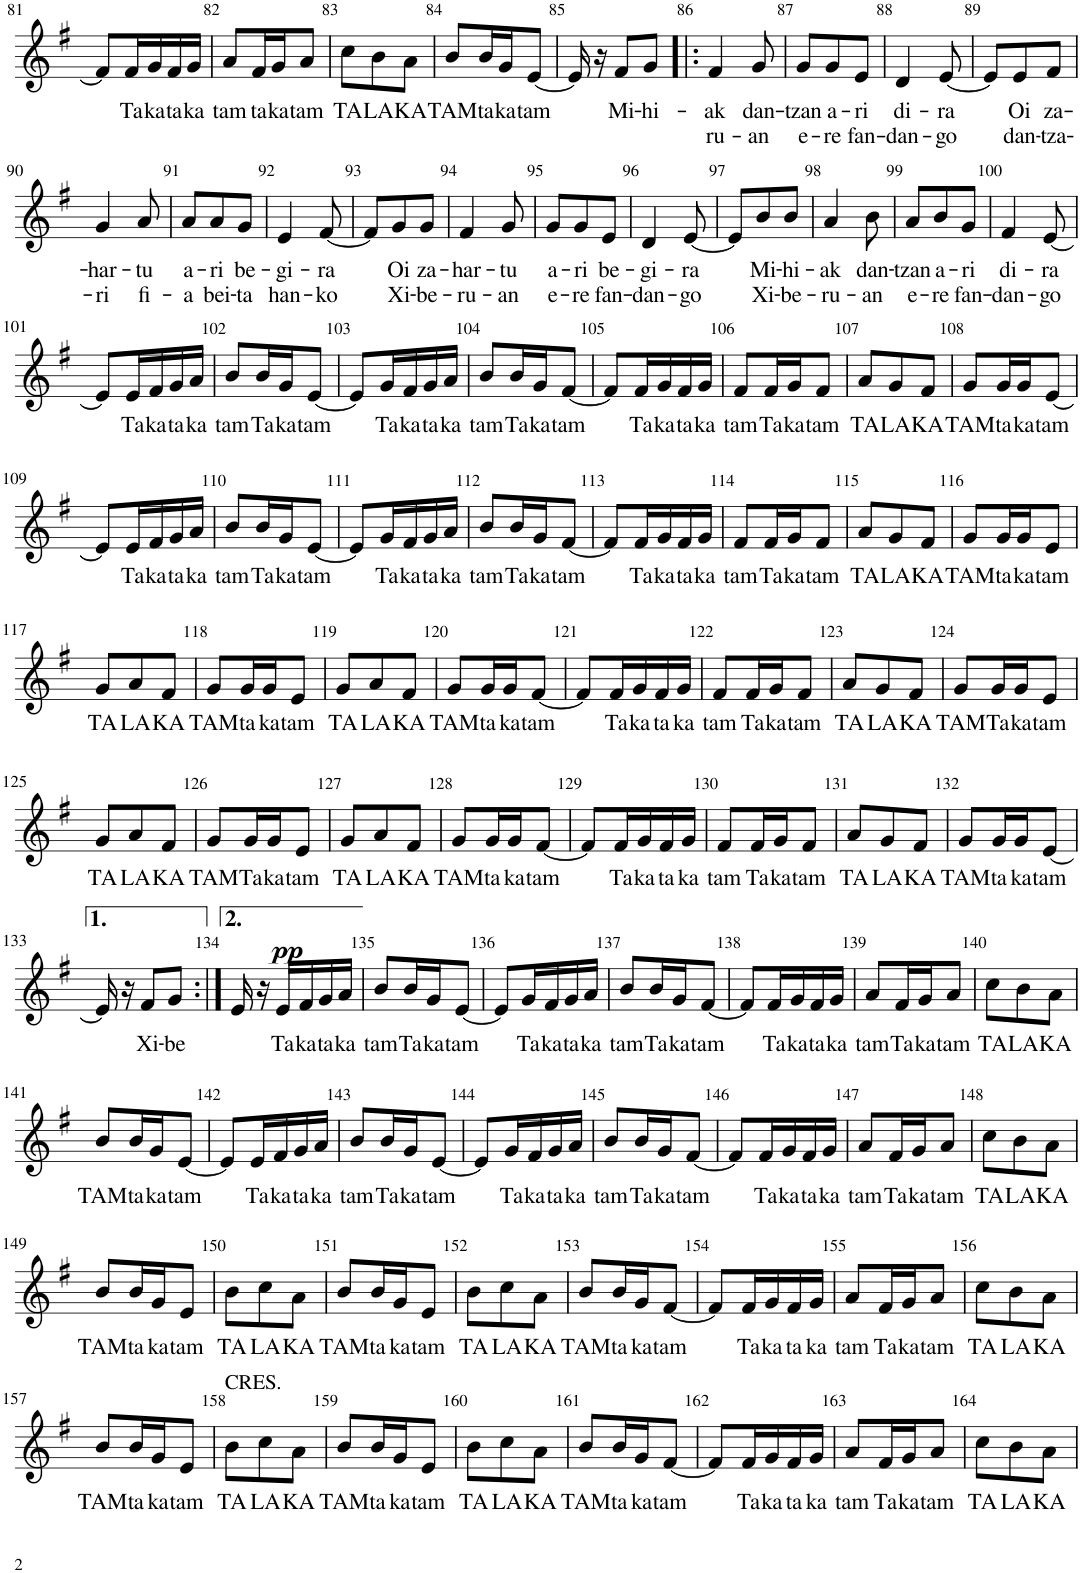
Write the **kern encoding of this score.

**kern	**text	**text	**dynam
*part1	*part1	*part1	*part1
*staff1	*staff1	*staff1	*staff1
*I"Alto	*	*	*
*I'A.	*	*	*
!!LO:PB:g=z
*clefG2	*	*	*
*k[f#]	*	*	*
*M3/8	*	*	*
=81	=81	=81	=81
8f#/L]	.	.	.
!	!LO:LY:b	!	!
16f#/L	Ta	.	.
!	!LO:LY:b	!	!
16g/	ka	.	.
!	!LO:LY:b	!	!
16f#/	ta	.	.
!	!LO:LY:b	!	!
16g/JJ	ka	.	.
=82	=82	=82	=82
!	!LO:LY:b	!	!
8a/L	tam	.	.
!	!LO:LY:b	!	!
16f#/L	ta	.	.
!	!LO:LY:b	!	!
16g/J	ka	.	.
!	!LO:LY:b	!	!
8a/J	tam	.	.
=83	=83	=83	=83
!	!LO:LY:b	!	!
8cc\L	TA	.	.
!	!LO:LY:b	!	!
8b\	LA	.	.
!	!LO:LY:b	!	!
8a\J	KA	.	.
=84	=84	=84	=84
!	!LO:LY:b	!	!
8b/L	TAM	.	.
!	!LO:LY:b	!	!
16b/L	ta	.	.
!	!LO:LY:b	!	!
16g/J	ka	.	.
!	!LO:LY:b	!	!
[8e/J	tam	.	.
=85	=85	=85	=85
16e/]	.	.	.
16r	.	.	.
!	!LO:LY:b	!	!
8f#/L	Mi-	.	.
!	!LO:LY:b	!	!
8g/J	-hi-	.	.
=86!|:	=86!|:	=86!|:	=86!|:
!	!LO:LY:b	!LO:LY:b	!
4f#/	-ak	-ru-	.
!	!LO:LY:b	!LO:LY:b	!
8g/	dan-	-an	.
=87	=87	=87	=87
!	!LO:LY:b	!LO:LY:b	!
8g/L	-tzan	e-	.
!	!LO:LY:b	!LO:LY:b	!
8g/	a-	-re	.
!	!LO:LY:b	!LO:LY:b	!
8e/J	-ri	fan-	.
=88	=88	=88	=88
!	!LO:LY:b	!LO:LY:b	!
4d/	di-	-dan-	.
!	!LO:LY:b	!LO:LY:b	!
[8e/	-ra	-go	.
=89	=89	=89	=89
8e/L]	.	.	.
!	!LO:LY:b	!LO:LY:b	!
8e/	Oi	dan-	.
!	!LO:LY:b	!LO:LY:b	!
8f#/J	za-	-tza-	.
!!LO:LB:g=z
=90	=90	=90	=90
!	!LO:LY:b	!LO:LY:b	!
4g/	-har-	-ri	.
!	!LO:LY:b	!LO:LY:b	!
8a/	-tu	fi-	.
=91	=91	=91	=91
!	!LO:LY:b	!LO:LY:b	!
8a/L	a-	-a	.
!	!LO:LY:b	!LO:LY:b	!
8a/	-ri	bei-	.
!	!LO:LY:b	!LO:LY:b	!
8g/J	be-	-ta	.
=92	=92	=92	=92
!	!LO:LY:b	!LO:LY:b	!
4e/	-gi-	han-	.
!	!LO:LY:b	!LO:LY:b	!
[8f#/	-ra	-ko	.
=93	=93	=93	=93
8f#/L]	.	.	.
!	!LO:LY:b	!LO:LY:b	!
8g/	Oi	Xi-	.
!	!LO:LY:b	!LO:LY:b	!
8g/J	za-	-be-	.
=94	=94	=94	=94
!	!LO:LY:b	!LO:LY:b	!
4f#/	-har-	-ru-	.
!	!LO:LY:b	!LO:LY:b	!
8g/	-tu	-an	.
=95	=95	=95	=95
!	!LO:LY:b	!LO:LY:b	!
8g/L	-a-	e-	.
!	!LO:LY:b	!LO:LY:b	!
8g/	-ri	-re	.
!	!LO:LY:b	!LO:LY:b	!
8e/J	be-	fan-	.
=96	=96	=96	=96
!	!LO:LY:b	!LO:LY:b	!
4d/	-gi-	-dan-	.
!	!LO:LY:b	!LO:LY:b	!
[8e/	-ra	-go	.
=97	=97	=97	=97
8e/L]	.	.	.
!	!LO:LY:b	!LO:LY:b	!
8b/	Mi-	Xi-	.
!	!LO:LY:b	!LO:LY:b	!
8b/J	-hi-	-be-	.
=98	=98	=98	=98
!	!LO:LY:b	!LO:LY:b	!
4a/	-ak	-ru-	.
!	!LO:LY:b	!LO:LY:b	!
8b\	dan-	-an	.
=99	=99	=99	=99
!	!LO:LY:b	!LO:LY:b	!
8a/L	-tzan	e-	.
!	!LO:LY:b	!LO:LY:b	!
8b/	a-	-re	.
!	!LO:LY:b	!LO:LY:b	!
8g/J	-ri	fan-	.
=100	=100	=100	=100
!	!LO:LY:b	!LO:LY:b	!
4f#/	di-	-dan-	.
!	!LO:LY:b	!LO:LY:b	!
[8e/	-ra	-go	.
!!LO:LB:g=z
=101	=101	=101	=101
8e/L]	.	.	.
!	!LO:LY:b	!	!
16e/L	Ta	.	.
!	!LO:LY:b	!	!
16f#/	ka	.	.
!	!LO:LY:b	!	!
16g/	ta	.	.
!	!LO:LY:b	!	!
16a/JJ	ka	.	.
=102	=102	=102	=102
!	!LO:LY:b	!	!
8b/L	tam	.	.
!	!LO:LY:b	!	!
16b/L	Ta	.	.
!	!LO:LY:b	!	!
16g/J	ka	.	.
!	!LO:LY:b	!	!
[8e/J	tam	.	.
=103	=103	=103	=103
8e/L]	.	.	.
!	!LO:LY:b	!	!
16g/L	Ta	.	.
!	!LO:LY:b	!	!
16f#/	ka	.	.
!	!LO:LY:b	!	!
16g/	ta	.	.
!	!LO:LY:b	!	!
16a/JJ	ka	.	.
=104	=104	=104	=104
!	!LO:LY:b	!	!
8b/L	tam	.	.
!	!LO:LY:b	!	!
16b/L	Ta	.	.
!	!LO:LY:b	!	!
16g/J	ka	.	.
!	!LO:LY:b	!	!
[8f#/J	tam	.	.
=105	=105	=105	=105
8f#/L]	.	.	.
!	!LO:LY:b	!	!
16f#/L	Ta	.	.
!	!LO:LY:b	!	!
16g/	ka	.	.
!	!LO:LY:b	!	!
16f#/	ta	.	.
!	!LO:LY:b	!	!
16g/JJ	ka	.	.
=106	=106	=106	=106
!	!LO:LY:b	!	!
8f#/L	tam	.	.
!	!LO:LY:b	!	!
16f#/L	Ta	.	.
!	!LO:LY:b	!	!
16g/J	ka	.	.
!	!LO:LY:b	!	!
8f#/J	tam	.	.
=107	=107	=107	=107
!	!LO:LY:b	!	!
8a/L	TA	.	.
!	!LO:LY:b	!	!
8g/	LA	.	.
!	!LO:LY:b	!	!
8f#/J	KA	.	.
=108	=108	=108	=108
!	!LO:LY:b	!	!
8g/L	TAM	.	.
!	!LO:LY:b	!	!
16g/L	ta	.	.
!	!LO:LY:b	!	!
16g/J	ka	.	.
!	!LO:LY:b	!	!
[8e/J	tam	.	.
!!LO:LB:g=z
=109	=109	=109	=109
8e/L]	.	.	.
!	!LO:LY:b	!	!
16e/L	Ta	.	.
!	!LO:LY:b	!	!
16f#/	ka	.	.
!	!LO:LY:b	!	!
16g/	ta	.	.
!	!LO:LY:b	!	!
16a/JJ	ka	.	.
=110	=110	=110	=110
!	!LO:LY:b	!	!
8b/L	tam	.	.
!	!LO:LY:b	!	!
16b/L	Ta	.	.
!	!LO:LY:b	!	!
16g/J	ka	.	.
!	!LO:LY:b	!	!
[8e/J	tam	.	.
=111	=111	=111	=111
8e/L]	.	.	.
!	!LO:LY:b	!	!
16g/L	Ta	.	.
!	!LO:LY:b	!	!
16f#/	ka	.	.
!	!LO:LY:b	!	!
16g/	ta	.	.
!	!LO:LY:b	!	!
16a/JJ	ka	.	.
=112	=112	=112	=112
!	!LO:LY:b	!	!
8b/L	tam	.	.
!	!LO:LY:b	!	!
16b/L	Ta	.	.
!	!LO:LY:b	!	!
16g/J	ka	.	.
!	!LO:LY:b	!	!
[8f#/J	tam	.	.
=113	=113	=113	=113
8f#/L]	.	.	.
!	!LO:LY:b	!	!
16f#/L	Ta	.	.
!	!LO:LY:b	!	!
16g/	ka	.	.
!	!LO:LY:b	!	!
16f#/	ta	.	.
!	!LO:LY:b	!	!
16g/JJ	ka	.	.
=114	=114	=114	=114
!	!LO:LY:b	!	!
8f#/L	tam	.	.
!	!LO:LY:b	!	!
16f#/L	Ta	.	.
!	!LO:LY:b	!	!
16g/J	ka	.	.
!	!LO:LY:b	!	!
8f#/J	tam	.	.
=115	=115	=115	=115
!	!LO:LY:b	!	!
8a/L	TA	.	.
!	!LO:LY:b	!	!
8g/	LA	.	.
!	!LO:LY:b	!	!
8f#/J	KA	.	.
=116	=116	=116	=116
!	!LO:LY:b	!	!
8g/L	TAM	.	.
!	!LO:LY:b	!	!
16g/L	ta	.	.
!	!LO:LY:b	!	!
16g/J	ka	.	.
!	!LO:LY:b	!	!
8e/J	tam	.	.
!!LO:LB:g=z
=117	=117	=117	=117
!	!LO:LY:b	!	!
8g/L	TA	.	.
!	!LO:LY:b	!	!
8a/	LA	.	.
!	!LO:LY:b	!	!
8f#/J	KA	.	.
=118	=118	=118	=118
!	!LO:LY:b	!	!
8g/L	TAM	.	.
!	!LO:LY:b	!	!
16g/L	ta	.	.
!	!LO:LY:b	!	!
16g/J	ka	.	.
!	!LO:LY:b	!	!
8e/J	tam	.	.
=119	=119	=119	=119
!	!LO:LY:b	!	!
8g/L	TA	.	.
!	!LO:LY:b	!	!
8a/	LA	.	.
!	!LO:LY:b	!	!
8f#/J	KA	.	.
=120	=120	=120	=120
!	!LO:LY:b	!	!
8g/L	TAM	.	.
!	!LO:LY:b	!	!
16g/L	ta	.	.
!	!LO:LY:b	!	!
16g/J	ka	.	.
!	!LO:LY:b	!	!
[8f#/J	tam	.	.
=121	=121	=121	=121
8f#/L]	.	.	.
!	!LO:LY:b	!	!
16f#/L	Ta	.	.
!	!LO:LY:b	!	!
16g/	ka	.	.
!	!LO:LY:b	!	!
16f#/	ta	.	.
!	!LO:LY:b	!	!
16g/JJ	ka	.	.
=122	=122	=122	=122
!	!LO:LY:b	!	!
8f#/L	tam	.	.
!	!LO:LY:b	!	!
16f#/L	Ta	.	.
!	!LO:LY:b	!	!
16g/J	ka	.	.
!	!LO:LY:b	!	!
8f#/J	tam	.	.
=123	=123	=123	=123
!	!LO:LY:b	!	!
8a/L	TA	.	.
!	!LO:LY:b	!	!
8g/	LA	.	.
!	!LO:LY:b	!	!
8f#/J	KA	.	.
=124	=124	=124	=124
!	!LO:LY:b	!	!
8g/L	TAM	.	.
!	!LO:LY:b	!	!
16g/L	Ta	.	.
!	!LO:LY:b	!	!
16g/J	ka	.	.
!	!LO:LY:b	!	!
8e/J	tam	.	.
!!LO:LB:g=z
=125	=125	=125	=125
!	!LO:LY:b	!	!
8g/L	TA	.	.
!	!LO:LY:b	!	!
8a/	LA	.	.
!	!LO:LY:b	!	!
8f#/J	KA	.	.
=126	=126	=126	=126
!	!LO:LY:b	!	!
8g/L	TAM	.	.
!	!LO:LY:b	!	!
16g/L	Ta	.	.
!	!LO:LY:b	!	!
16g/J	ka	.	.
!	!LO:LY:b	!	!
8e/J	tam	.	.
=127	=127	=127	=127
!	!LO:LY:b	!	!
8g/L	TA	.	.
!	!LO:LY:b	!	!
8a/	LA	.	.
!	!LO:LY:b	!	!
8f#/J	KA	.	.
=128	=128	=128	=128
!	!LO:LY:b	!	!
8g/L	TAM	.	.
!	!LO:LY:b	!	!
16g/L	ta	.	.
!	!LO:LY:b	!	!
16g/J	ka	.	.
!	!LO:LY:b	!	!
[8f#/J	tam	.	.
=129	=129	=129	=129
8f#/L]	.	.	.
!	!LO:LY:b	!	!
16f#/L	Ta	.	.
!	!LO:LY:b	!	!
16g/	ka	.	.
!	!LO:LY:b	!	!
16f#/	ta	.	.
!	!LO:LY:b	!	!
16g/JJ	ka	.	.
=130	=130	=130	=130
!	!LO:LY:b	!	!
8f#/L	tam	.	.
!	!LO:LY:b	!	!
16f#/L	Ta	.	.
!	!LO:LY:b	!	!
16g/J	ka	.	.
!	!LO:LY:b	!	!
8f#/J	tam	.	.
=131	=131	=131	=131
!	!LO:LY:b	!	!
8a/L	TA	.	.
!	!LO:LY:b	!	!
8g/	LA	.	.
!	!LO:LY:b	!	!
8f#/J	KA	.	.
=132	=132	=132	=132
!	!LO:LY:b	!	!
8g/L	TAM	.	.
!	!LO:LY:b	!	!
16g/L	ta	.	.
!	!LO:LY:b	!	!
16g/J	ka	.	.
!	!LO:LY:b	!	!
[8e/J	tam	.	.
!!LO:LB:g=z
=133	=133	=133	=133
16e/]	.	.	.
16r	.	.	.
!	!LO:LY:b	!	!
8f#/L	Xi-	.	.
!	!LO:LY:b	!	!
8g/J	-be	.	.
=134:|!	=134:|!	=134:|!	=134:|!
16e/	.	.	.
16r	.	.	.
!	!LO:LY:b	!	!LO:DY:a
16e/LL	Ta	.	pp
!	!LO:LY:b	!	!
16f#/	ka	.	.
!	!LO:LY:b	!	!
16g/	ta	.	.
!	!LO:LY:b	!	!
16a/JJ	ka	.	.
=135	=135	=135	=135
!	!LO:LY:b	!	!
8b/L	tam	.	.
!	!LO:LY:b	!	!
16b/L	Ta	.	.
!	!LO:LY:b	!	!
16g/J	ka	.	.
!	!LO:LY:b	!	!
[8e/J	tam	.	.
=136	=136	=136	=136
8e/L]	.	.	.
!	!LO:LY:b	!	!
16g/L	Ta	.	.
!	!LO:LY:b	!	!
16f#/	ka	.	.
!	!LO:LY:b	!	!
16g/	ta	.	.
!	!LO:LY:b	!	!
16a/JJ	ka	.	.
=137	=137	=137	=137
!	!LO:LY:b	!	!
8b/L	tam	.	.
!	!LO:LY:b	!	!
16b/L	Ta	.	.
!	!LO:LY:b	!	!
16g/J	ka	.	.
!	!LO:LY:b	!	!
[8f#/J	tam	.	.
=138	=138	=138	=138
8f#/L]	.	.	.
!	!LO:LY:b	!	!
16f#/L	Ta	.	.
!	!LO:LY:b	!	!
16g/	ka	.	.
!	!LO:LY:b	!	!
16f#/	ta	.	.
!	!LO:LY:b	!	!
16g/JJ	ka	.	.
=139	=139	=139	=139
!	!LO:LY:b	!	!
8a/L	tam	.	.
!	!LO:LY:b	!	!
16f#/L	Ta	.	.
!	!LO:LY:b	!	!
16g/J	ka	.	.
!	!LO:LY:b	!	!
8a/J	tam	.	.
=140	=140	=140	=140
!	!LO:LY:b	!	!
8cc\L	TA	.	.
!	!LO:LY:b	!	!
8b\	LA	.	.
!	!LO:LY:b	!	!
8a\J	KA	.	.
!!LO:LB:g=z
=141	=141	=141	=141
!	!LO:LY:b	!	!
8b/L	TAM	.	.
!	!LO:LY:b	!	!
16b/L	ta	.	.
!	!LO:LY:b	!	!
16g/J	ka	.	.
!	!LO:LY:b	!	!
[8e/J	tam	.	.
=142	=142	=142	=142
8e/L]	.	.	.
!	!LO:LY:b	!	!
16e/L	Ta	.	.
!	!LO:LY:b	!	!
16f#/	ka	.	.
!	!LO:LY:b	!	!
16g/	ta	.	.
!	!LO:LY:b	!	!
16a/JJ	ka	.	.
=143	=143	=143	=143
!	!LO:LY:b	!	!
8b/L	tam	.	.
!	!LO:LY:b	!	!
16b/L	Ta	.	.
!	!LO:LY:b	!	!
16g/J	ka	.	.
!	!LO:LY:b	!	!
[8e/J	tam	.	.
=144	=144	=144	=144
8e/L]	.	.	.
!	!LO:LY:b	!	!
16g/L	Ta	.	.
!	!LO:LY:b	!	!
16f#/	ka	.	.
!	!LO:LY:b	!	!
16g/	ta	.	.
!	!LO:LY:b	!	!
16a/JJ	ka	.	.
=145	=145	=145	=145
!	!LO:LY:b	!	!
8b/L	tam	.	.
!	!LO:LY:b	!	!
16b/L	Ta	.	.
!	!LO:LY:b	!	!
16g/J	ka	.	.
!	!LO:LY:b	!	!
[8f#/J	tam	.	.
=146	=146	=146	=146
8f#/L]	.	.	.
!	!LO:LY:b	!	!
16f#/L	Ta	.	.
!	!LO:LY:b	!	!
16g/	ka	.	.
!	!LO:LY:b	!	!
16f#/	ta	.	.
!	!LO:LY:b	!	!
16g/JJ	ka	.	.
=147	=147	=147	=147
!	!LO:LY:b	!	!
8a/L	tam	.	.
!	!LO:LY:b	!	!
16f#/L	Ta	.	.
!	!LO:LY:b	!	!
16g/J	ka	.	.
!	!LO:LY:b	!	!
8a/J	tam	.	.
=148	=148	=148	=148
!	!LO:LY:b	!	!
8cc\L	TA	.	.
!	!LO:LY:b	!	!
8b\	LA	.	.
!	!LO:LY:b	!	!
8a\J	KA	.	.
!!LO:LB:g=z
=149	=149	=149	=149
!	!LO:LY:b	!	!
8b/L	TAM	.	.
!	!LO:LY:b	!	!
16b/L	ta	.	.
!	!LO:LY:b	!	!
16g/J	ka	.	.
!	!LO:LY:b	!	!
8e/J	tam	.	.
=150	=150	=150	=150
!	!LO:LY:b	!	!
8b\L	TA	.	.
!	!LO:LY:b	!	!
8cc\	LA	.	.
!	!LO:LY:b	!	!
8a\J	KA	.	.
=151	=151	=151	=151
!	!LO:LY:b	!	!
8b/L	TAM	.	.
!	!LO:LY:b	!	!
16b/L	ta	.	.
!	!LO:LY:b	!	!
16g/J	ka	.	.
!	!LO:LY:b	!	!
8e/J	tam	.	.
=152	=152	=152	=152
!	!LO:LY:b	!	!
8b\L	TA	.	.
!	!LO:LY:b	!	!
8cc\	LA	.	.
!	!LO:LY:b	!	!
8a\J	KA	.	.
=153	=153	=153	=153
!	!LO:LY:b	!	!
8b/L	TAM	.	.
!	!LO:LY:b	!	!
16b/L	ta	.	.
!	!LO:LY:b	!	!
16g/J	ka	.	.
!	!LO:LY:b	!	!
[8f#/J	tam	.	.
=154	=154	=154	=154
8f#/L]	.	.	.
!	!LO:LY:b	!	!
16f#/L	Ta	.	.
!	!LO:LY:b	!	!
16g/	ka	.	.
!	!LO:LY:b	!	!
16f#/	ta	.	.
!	!LO:LY:b	!	!
16g/JJ	ka	.	.
=155	=155	=155	=155
!	!LO:LY:b	!	!
8a/L	tam	.	.
!	!LO:LY:b	!	!
16f#/L	Ta	.	.
!	!LO:LY:b	!	!
16g/J	ka	.	.
!	!LO:LY:b	!	!
8a/J	tam	.	.
=156	=156	=156	=156
!	!LO:LY:b	!	!
8cc\L	TA	.	.
!	!LO:LY:b	!	!
8b\	LA	.	.
!	!LO:LY:b	!	!
8a\J	KA	.	.
!!LO:LB:g=z
=157	=157	=157	=157
!	!LO:LY:b	!	!
8b/L	TAM	.	.
!	!LO:LY:b	!	!
16b/L	ta	.	.
!	!LO:LY:b	!	!
16g/J	ka	.	.
!	!LO:LY:b	!	!
8e/J	tam	.	.
=158	=158	=158	=158
!LO:TX:a:t=CRES.	!	!	!
!	!LO:LY:b	!	!
8b\L	TA	.	.
!	!LO:LY:b	!	!
8cc\	LA	.	.
!	!LO:LY:b	!	!
8a\J	KA	.	.
=159	=159	=159	=159
!	!LO:LY:b	!	!
8b/L	TAM	.	.
!	!LO:LY:b	!	!
16b/L	ta	.	.
!	!LO:LY:b	!	!
16g/J	ka	.	.
!	!LO:LY:b	!	!
8e/J	tam	.	.
=160	=160	=160	=160
!	!LO:LY:b	!	!
8b\L	TA	.	.
!	!LO:LY:b	!	!
8cc\	LA	.	.
!	!LO:LY:b	!	!
8a\J	KA	.	.
=161	=161	=161	=161
!	!LO:LY:b	!	!
8b/L	TAM	.	.
!	!LO:LY:b	!	!
16b/L	ta	.	.
!	!LO:LY:b	!	!
16g/J	ka	.	.
!	!LO:LY:b	!	!
[8f#/J	tam	.	.
=162	=162	=162	=162
8f#/L]	.	.	.
!	!LO:LY:b	!	!
16f#/L	Ta	.	.
!	!LO:LY:b	!	!
16g/	ka	.	.
!	!LO:LY:b	!	!
16f#/	ta	.	.
!	!LO:LY:b	!	!
16g/JJ	ka	.	.
=163	=163	=163	=163
!	!LO:LY:b	!	!
8a/L	tam	.	.
!	!LO:LY:b	!	!
16f#/L	Ta	.	.
!	!LO:LY:b	!	!
16g/J	ka	.	.
!	!LO:LY:b	!	!
8a/J	tam	.	.
=164	=164	=164	=164
!	!LO:LY:b	!	!
8cc\L	TA	.	.
!	!LO:LY:b	!	!
8b\	LA	.	.
!	!LO:LY:b	!	!
8a\J	KA	.	.
=	=	=	=
*-	*-	*-	*-
